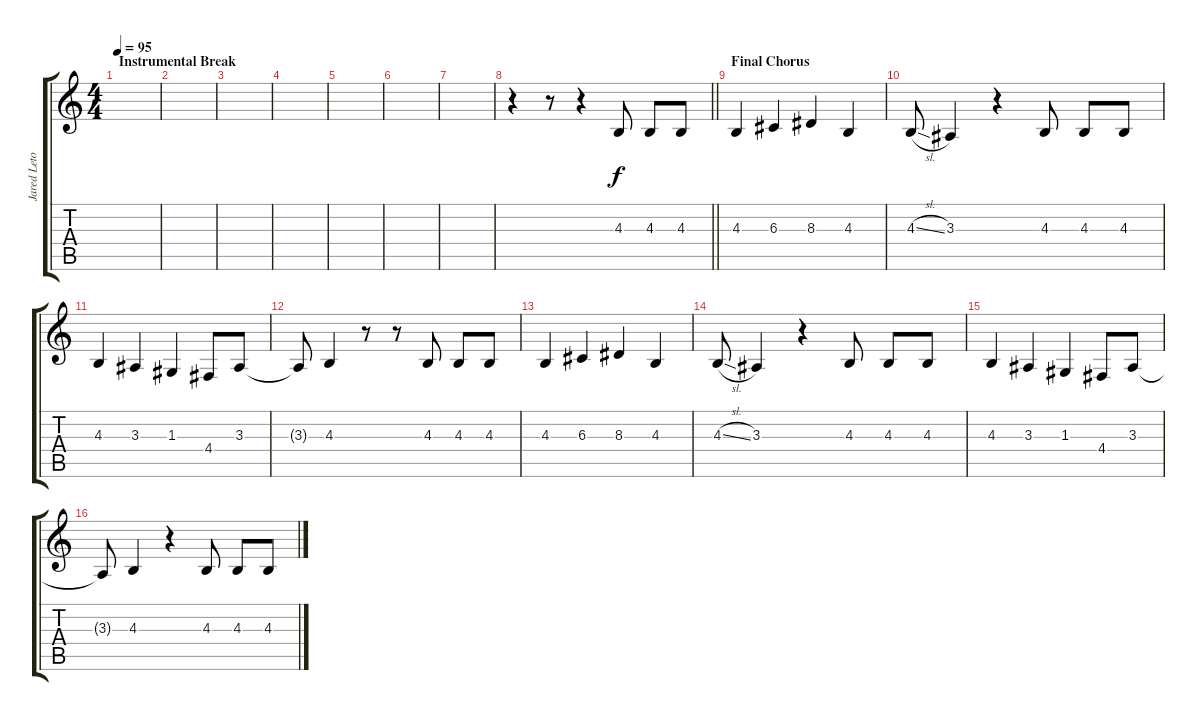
\track ("Jared Leto (Vocals)" "Jared Leto") {instrument clarinet}
\staff {score tabs}
\tuning (E4 B3 G3 D3 A2 E2) {hide}
\ts (4 4)
\section ("" "Instrumental Break")
\tempo 95
\clef g2
\ks c
|
|
|
|
|
|
|
\barLineRight lightlight
r.4 r.8 r.4 4.3.8 4.3.8 4.3.8 |
\section ("" "Final Chorus")
4.3.4 6.3.4 8.3.4 4.3.4 |
4.3{sl}.8 3.3.4 r.4 4.3.8 4.3.8 4.3.8 |
4.3.4 3.3.4 1.3.4 4.4.8 3.3.8 |
3.3{t}.8 4.3.4 r.8 r.8 4.3.8 4.3.8 4.3.8 |
4.3.4 6.3.4 8.3.4 4.3.4 |
4.3{sl}.8 3.3.4 r.4 4.3.8 4.3.8 4.3.8 |
4.3.4 3.3.4 1.3.4 4.4.8 3.3.8 |
3.3{t}.8 4.3.4 r.4 4.3.8 4.3.8 4.3.8
